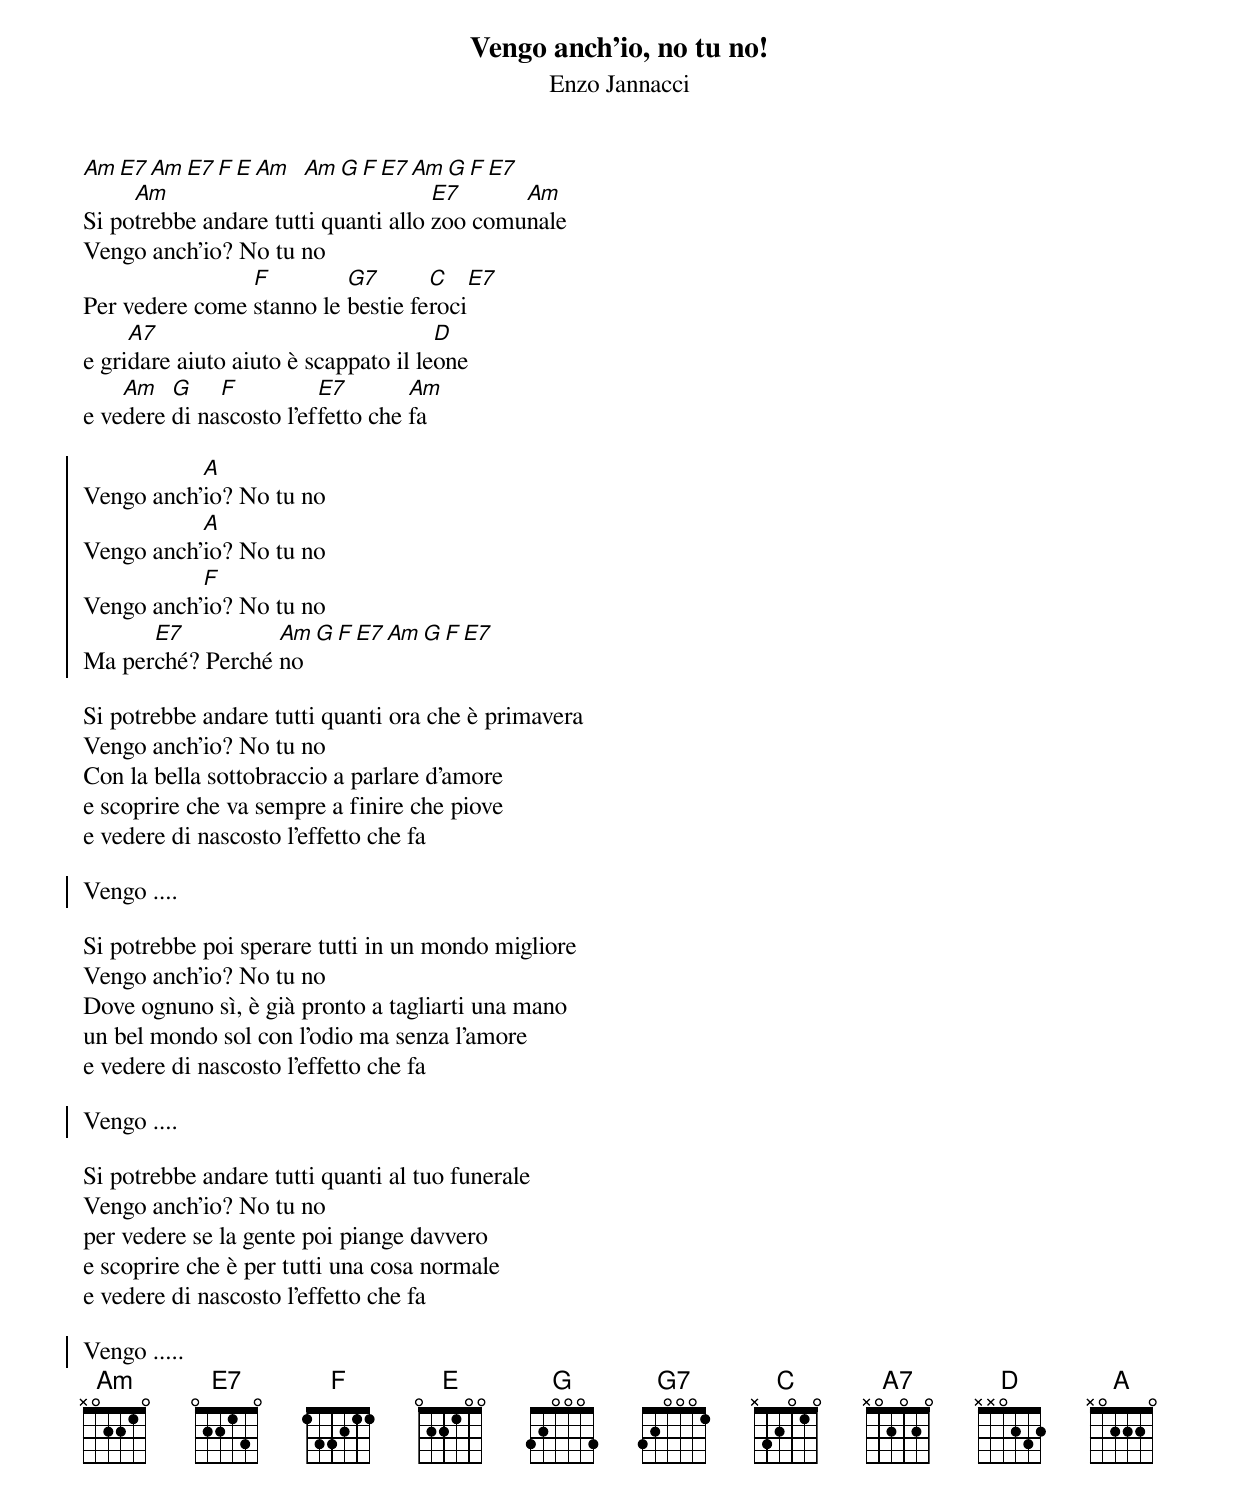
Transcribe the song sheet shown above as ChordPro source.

{title: Vengo anch'io, no tu no!}
{subtitle: Enzo Jannacci}

[Am][E7][Am][E7][F][E][Am]  [Am][G][F][E7][Am][G][F][E7]
Si po[Am]trebbe andare tutti quanti allo [E7]zoo comu[Am]nale
Vengo anch'io? No tu no
Per vedere come [F]stanno le [G7]bestie fe[C]roci[E7]
e gri[A7]dare aiuto aiuto è scappato il le[D]one
e ve[Am]dere [G]di na[F]scosto l'ef[E7]fetto che [Am]fa

{soc}
Vengo anch'[A]io? No tu no
Vengo anch'[A]io? No tu no
Vengo anch'[F]io? No tu no
Ma per[E7]ché? Perché [Am]no[G][F][E7][Am][G][F][E7]
{eoc}

Si potrebbe andare tutti quanti ora che è primavera
Vengo anch'io? No tu no
Con la bella sottobraccio a parlare d'amore
e scoprire che va sempre a finire che piove
e vedere di nascosto l'effetto che fa

{soc}
Vengo ....
{eoc}

Si potrebbe poi sperare tutti in un mondo migliore
Vengo anch'io? No tu no
Dove ognuno sì, è già pronto a tagliarti una mano
un bel mondo sol con l'odio ma senza l'amore
e vedere di nascosto l'effetto che fa

{soc}
Vengo ....
{eoc}

Si potrebbe andare tutti quanti al tuo funerale
Vengo anch'io? No tu no
per vedere se la gente poi piange davvero
e scoprire che è per tutti una cosa normale
e vedere di nascosto l'effetto che fa

{soc}
Vengo .....
{eoc}
